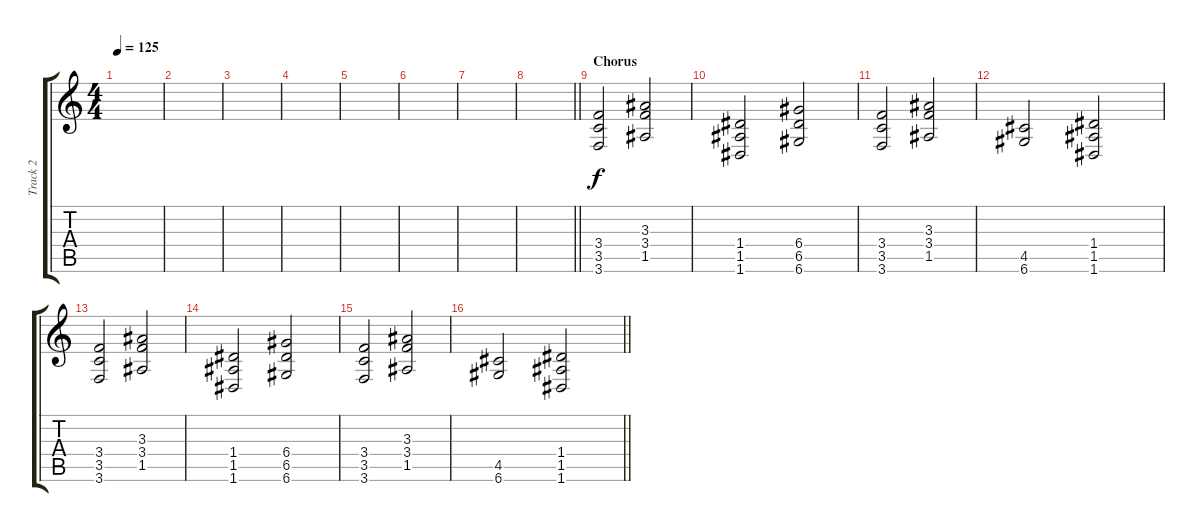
\track ("Track 2" "Track 2") {instrument distortionguitar}
\staff {score tabs}
\tuning (E4 B3 G3 D3 A2 D2) {hide}
\ts (4 4)
\tempo 125
\clef g2
\ks c
|
|
|
|
|
|
|
\barLineRight lightlight
|
\section ("" "Chorus")
(3.4 3.5 3.6).2 (3.3 3.4 1.5).2 |
(1.4 1.5 1.6).2 (6.4 6.5 6.6).2 |
(3.4 3.5 3.6).2 (3.3 3.4 1.5).2 |
(4.5 6.6).2 (1.4 1.5 1.6).2 |
(3.4 3.5 3.6).2 (3.3 3.4 1.5).2 |
(1.4 1.5 1.6).2 (6.4 6.5 6.6).2 |
(3.4 3.5 3.6).2 (3.3 3.4 1.5).2 |
\barLineRight lightlight
(4.5 6.6).2 (1.4 1.5 1.6).2
